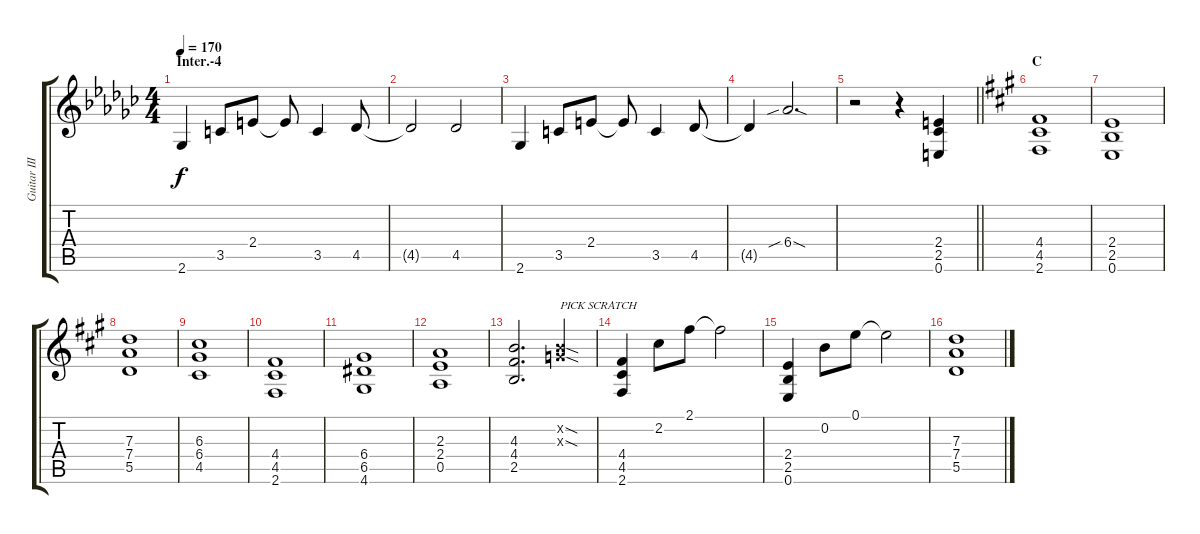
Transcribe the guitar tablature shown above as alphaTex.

\track ("Guitar III(Kawaguchi Norimi/\"Christina\")" "Guitar III") {instrument overdrivenguitar}
\staff {score tabs}
\tuning (E4 B3 G3 D3 A2 E2) {hide}
\ts (4 4)
\section ("" "Inter.-4")
\tempo 170
\clef g2
\ks gb
2.6.4{dy f} 3.5.8 2.4.8 2.4{t}.8 3.5.4 4.5.8 |
4.5{t}.2 4.5.2 |
2.6.4 3.5.8 2.4.8 2.4{t}.8 3.5.4 4.5.8 |
4.5{t}.4 6.4{sib sod}.2{d} |
\barLineRight lightlight
r.2 r.4 (2.4 2.5 0.6).4 |
\section ("" "C")
\ks a
(4.4 4.5 2.6).1 |
(2.4 2.5 0.6).1 |
(7.3 7.4 5.5).1 |
(6.3 6.4 4.5).1 |
(4.4 4.5 2.6).1 |
(6.4 6.5 4.6).1 |
(2.3 2.4 0.5).1 |
(4.3 4.4 2.5).2{d} (0.2{sod x} 0.3{sod x}).4{txt "PICK SCRATCH"} |
(4.4 4.5 2.6).4 2.2.8 2.1.8 2.1{t}.2 |
(2.4 2.5 0.6).4 0.2.8 0.1.8 0.1{t}.2 |
(7.3 7.4 5.5).1
